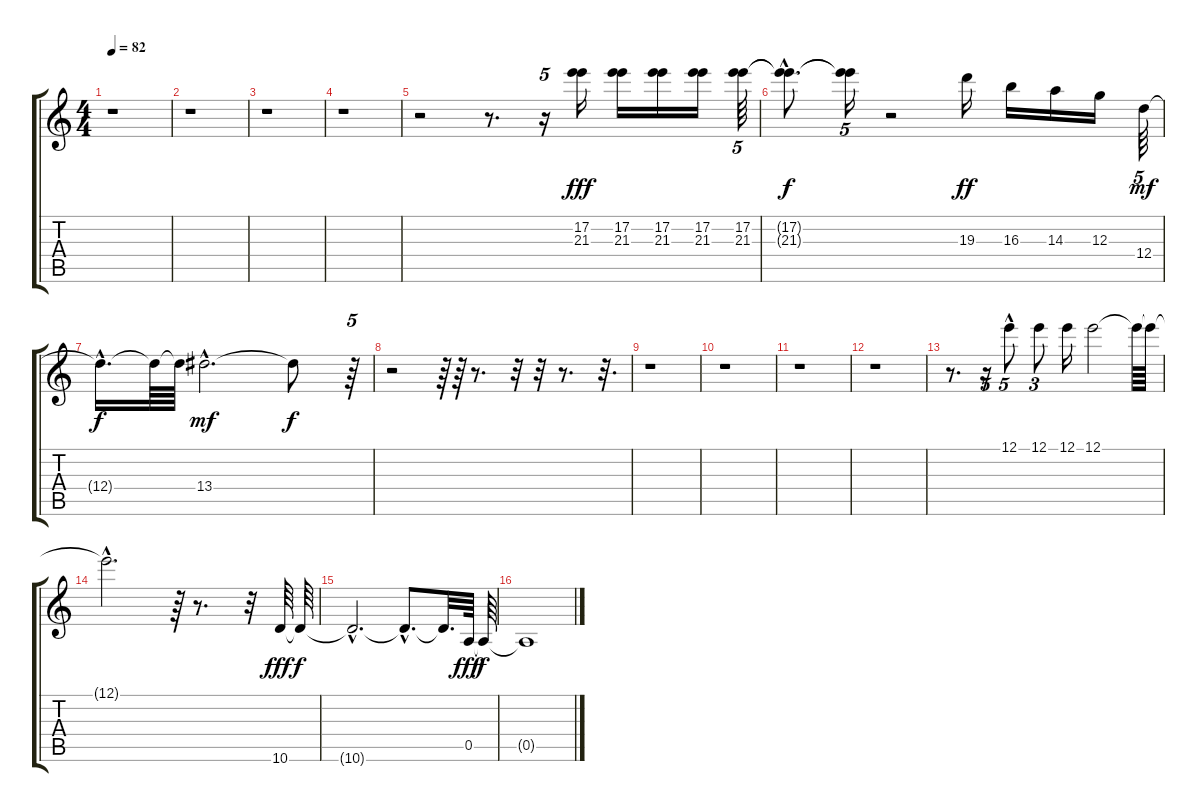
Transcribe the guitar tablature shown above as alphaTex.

\track "" {instrument distortionguitar}
\staff {score tabs}
\tuning (E4 B3 G3 D3 A2 E2) {hide}
\ts (4 4)
\tempo 82
\clef g2
\ks c
r.1{dy f} |
r.1 |
r.1 |
r.1 |
r.2 r.8{d} r.16{tu (5 4)} (17.2 21.3).16{dy fff} (17.2 21.3).16 (17.2 21.3).16 (17.2 21.3).16 (17.2 21.3).64{tu (5 4)} |
(17.2{hac t} 21.3{hac t}).8{d dy f} (17.2{t} 21.3{t}).16{tu (5 4)} r.2 19.3.16{dy ff} 16.3.16 14.3.16 12.3.16 12.4.64{tu (5 4) dy mf} |
12.4{hac t}.16{d dy f} 12.4{t}.64 12.4{t}.64 13.4{hac}.2{d dy mf} 13.4{t}.8{dy f} r.64{tu (5 4)} |
r.2 r.64 r.64 r.8{d} r.32 r.32 r.8{d} r.32{d} |
r.1 |
r.1 |
r.1 |
r.1 |
r.8{d} r.16{tu (5 4)} 12.1{hac}.8{tu (5 4)} 12.1.8{tu (3 2)} 12.1.16 12.1.2 12.1{t}.64 12.1{t}.64 |
12.1{hac t}.2{d} r.64 r.8{d} r.32 10.6.64{dy fff} 10.6{t}.64{dy f} |
10.6{hac t}.2{d} 10.6{hac t}.8{d} 10.6{t}.32{d} 0.5.64{dy fff} 0.5{t}.64{dy f} |
0.5{t}.1
